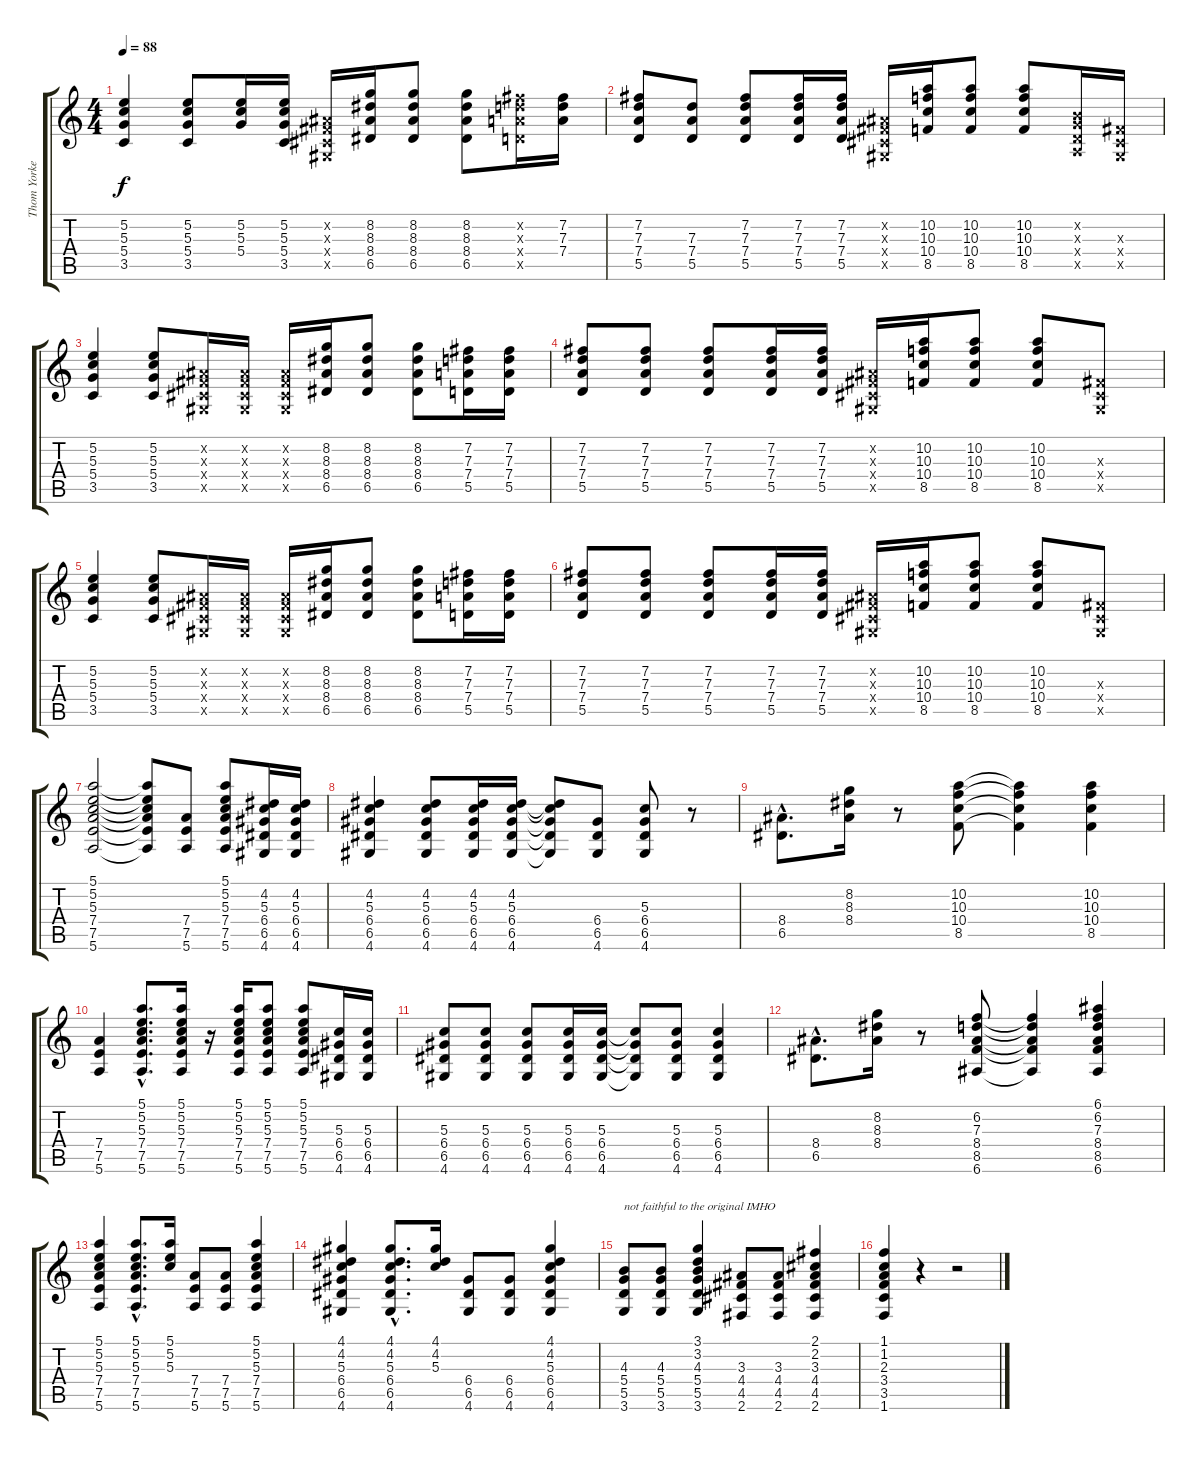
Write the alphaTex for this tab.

\track ("Thom Yorke" "Thom Yorke") {instrument acousticguitarsteel}
\staff {score tabs}
\tuning (E4 B3 G3 D3 A2 E2) {hide}
\ts (4 4)
\tempo 88
\clef g2
\ks c
(5.2 5.3 5.4 3.5).4{dy f instrument acousticguitarsteel} (5.2 5.3 5.4 3.5).8 (5.2 5.3 5.4).16 (5.2 5.3 5.4 3.5).16 (-1.2{x} -1.3{x} -1.4{x} -1.5{x}).16 (8.2 8.3 8.4 6.5).16 (8.2 8.3 8.4 6.5).8 (8.2 8.3 8.4 6.5).8 (7.2{x} 7.3{x} 7.4{x} 5.5{x}).16 (7.2 7.3 7.4).16 |
(7.2 7.3 7.4 5.5).8 (7.3 7.4 5.5).8 (7.2 7.3 7.4 5.5).8 (7.2 7.3 7.4 5.5).16 (7.2 7.3 7.4 5.5).16 (-1.2{x} -1.3{x} -1.4{x} -1.5{x}).16 (10.2 10.3 10.4 8.5).16 (10.2 10.3 10.4 8.5).8 (10.2 10.3 10.4 8.5).8 (0.2{x} 0.3{x} 0.4{x} 0.5{x}).16 (-1.3{x} -1.4{x} -1.5{x}).16 |
(5.2 5.3 5.4 3.5).4 (5.2 5.3 5.4 3.5).8 (-1.2{x} -1.3{x} -1.4{x} -1.5{x}).16 (-1.2{x} -1.3{x} -1.4{x} -1.5{x}).16 (-1.2{x} -1.3{x} -1.4{x} -1.5{x}).16 (8.2 8.3 8.4 6.5).16 (8.2 8.3 8.4 6.5).8 (8.2 8.3 8.4 6.5).8 (7.2 7.3 7.4 5.5).16 (7.2 7.3 7.4 5.5).16 |
(7.2 7.3 7.4 5.5).8 (7.2 7.3 7.4 5.5).8 (7.2 7.3 7.4 5.5).8 (7.2 7.3 7.4 5.5).16 (7.2 7.3 7.4 5.5).16 (-1.2{x} -1.3{x} -1.4{x} -1.5{x}).16 (10.2 10.3 10.4 8.5).16 (10.2 10.3 10.4 8.5).8 (10.2 10.3 10.4 8.5).8 (-1.3{x} -1.4{x} -1.5{x}).8 |
(5.2 5.3 5.4 3.5).4 (5.2 5.3 5.4 3.5).8 (-1.2{x} -1.3{x} -1.4{x} -1.5{x}).16 (-1.2{x} -1.3{x} -1.4{x} -1.5{x}).16 (-1.2{x} -1.3{x} -1.4{x} -1.5{x}).16 (8.2 8.3 8.4 6.5).16 (8.2 8.3 8.4 6.5).8 (8.2 8.3 8.4 6.5).8 (7.2 7.3 7.4 5.5).16 (7.2 7.3 7.4 5.5).16 |
(7.2 7.3 7.4 5.5).8 (7.2 7.3 7.4 5.5).8 (7.2 7.3 7.4 5.5).8 (7.2 7.3 7.4 5.5).16 (7.2 7.3 7.4 5.5).16 (-1.2{x} -1.3{x} -1.4{x} -1.5{x}).16 (10.2 10.3 10.4 8.5).16 (10.2 10.3 10.4 8.5).8 (10.2 10.3 10.4 8.5).8 (-1.3{x} -1.4{x} -1.5{x}).8 |
(5.1 5.2 5.3 7.4 7.5 5.6).2 (5.1{t} 5.2{t} 5.3{t} 7.4{t} 7.5{t} 5.6{t}).8 (7.4 7.5 5.6).8 (5.1 5.2 5.3 7.4 7.5 5.6).8 (4.2 5.3 6.4 6.5 4.6).16 (4.2 5.3 6.4 6.5 4.6).16 |
(4.2 5.3 6.4 6.5 4.6).4 (4.2 5.3 6.4 6.5 4.6).8 (4.2 5.3 6.4 6.5 4.6).16 (4.2 5.3 6.4 6.5 4.6).16 (4.2{t} 5.3{t} 6.4{t} 6.5{t} 4.6{t}).8 (6.4 6.5 4.6).8 (5.3 6.4 6.5 4.6).8 r.8 |
(8.4{hac} 6.5{hac}).8{d} (8.2 8.3 8.4).16 r.8 (10.2 10.3 10.4 8.5).8 (10.2{t} 10.3{t} 10.4{t} 8.5{t}).4 (10.2 10.3 10.4 8.5).4 |
(7.4 7.5 5.6).4 (5.1{hac} 5.2{hac} 5.3{hac} 7.4{hac} 7.5{hac} 5.6{hac}).8{d} (5.1 5.2 5.3 7.4 7.5 5.6).16 r.16 (5.1 5.2 5.3 7.4 7.5 5.6).16 (5.1 5.2 5.3 7.4 7.5 5.6).8 (5.1 5.2 5.3 7.4 7.5 5.6).8 (5.3 6.4 6.5 4.6).16 (5.3 6.4 6.5 4.6).16 |
(5.3 6.4 6.5 4.6).8 (5.3 6.4 6.5 4.6).8 (5.3 6.4 6.5 4.6).8 (5.3 6.4 6.5 4.6).16 (5.3 6.4 6.5 4.6).16 (5.3{t} 6.4{t} 6.5{t} 4.6{t}).8 (5.3 6.4 6.5 4.6).8 (5.3 6.4 6.5 4.6).4 |
(8.4{hac} 6.5{hac}).8{d} (8.2 8.3 8.4).16 r.8 (6.2 7.3 8.4 8.5 6.6).8 (6.2{t} 7.3{t} 8.4{t} 8.5{t} 6.6{t}).4 (6.1 6.2 7.3 8.4 8.5 6.6).4 |
(5.1 5.2 5.3 7.4 7.5 5.6).4 (5.1{hac} 5.2{hac} 5.3{hac} 7.4{hac} 7.5{hac} 5.6{hac}).8{d} (5.1 5.2 5.3).16 (7.4 7.5 5.6).8 (7.4 7.5 5.6).8 (5.1 5.2 5.3 7.4 7.5 5.6).4 |
(4.1 4.2 5.3 6.4 6.5 4.6).4 (4.1{hac} 4.2{hac} 5.3{hac} 6.4{hac} 6.5{hac} 4.6{hac}).8{d} (4.1 4.2 5.3).16 (6.4 6.5 4.6).8 (6.4 6.5 4.6).8 (4.1 4.2 5.3 6.4 6.5 4.6).4 |
(4.3 5.4 5.5 3.6).8{txt "not faithful to the original IMHO"} (4.3 5.4 5.5 3.6).8 (3.1 3.2 4.3 5.4 5.5 3.6).4 (3.3 4.4 4.5 2.6).8 (3.3 4.4 4.5 2.6).8 (2.1 2.2 3.3 4.4 4.5 2.6).4 |
(1.1 1.2 2.3 3.4 3.5 1.6).4 r.4 r.2
